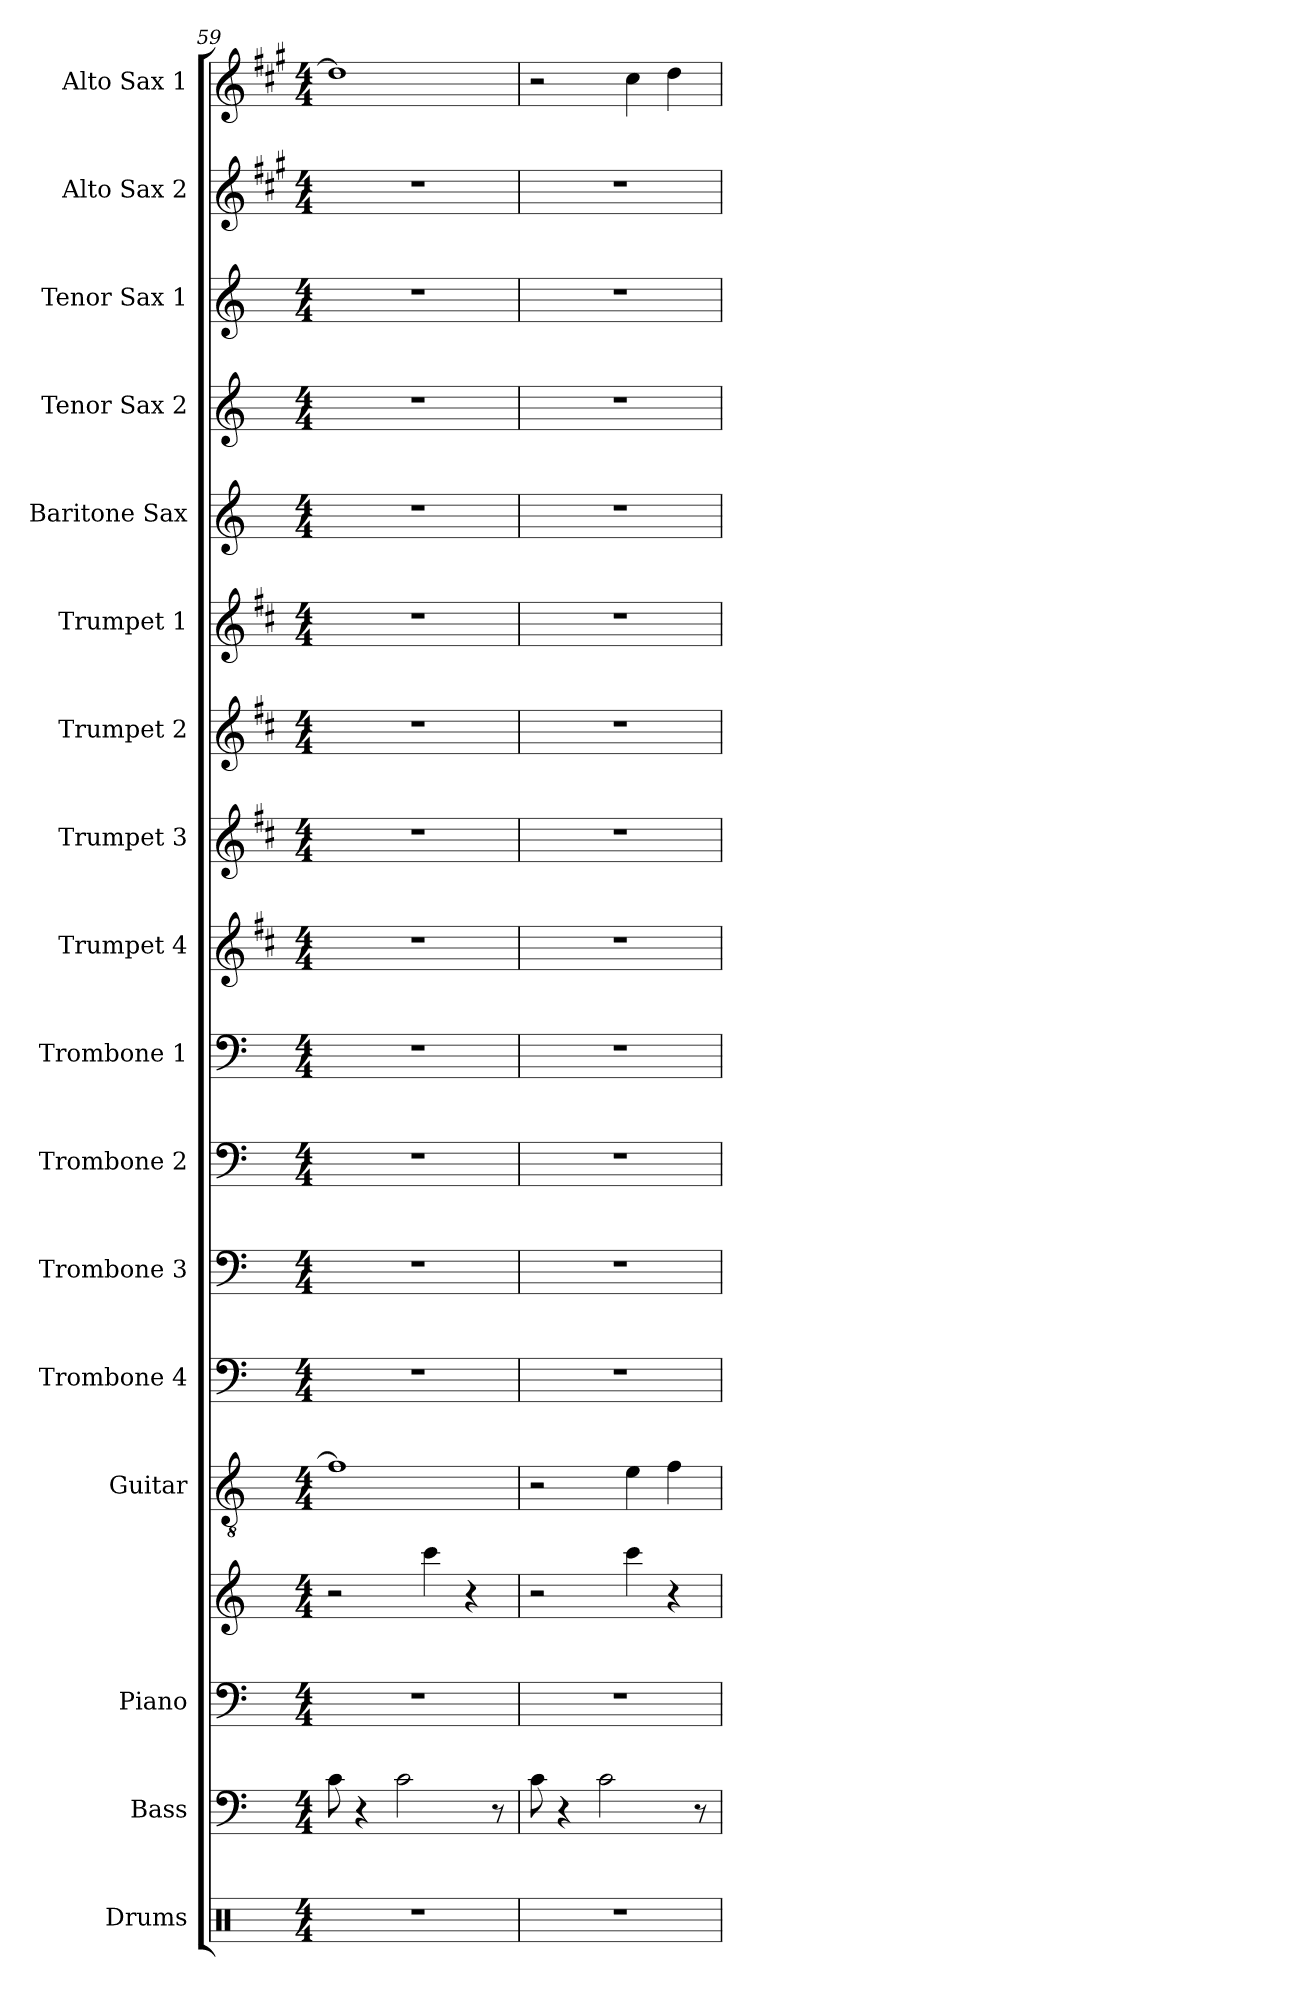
**kern	**kern	**kern	**kern	**kern	**kern	**kern	**kern	**kern	**kern	**kern	**kern	**kern	**kern	**kern	**kern	**kern	**kern
*part17	*part16	*part15	*part15	*part14	*part13	*part12	*part11	*part10	*part9	*part8	*part7	*part6	*part5	*part4	*part3	*part2	*part1
*staff18	*staff17	*staff16	*staff15	*staff14	*staff13	*staff12	*staff11	*staff10	*staff9	*staff8	*staff7	*staff6	*staff5	*staff4	*staff3	*staff2	*staff1
*I"Drums	*I"Bass	*I"Piano	*	*I"Guitar	*I"Trombone 4	*I"Trombone 3	*I"Trombone 2	*I"Trombone 1	*I"Trumpet 4	*I"Trumpet 3	*I"Trumpet 2	*I"Trumpet 1	*I"Baritone Sax	*I"Tenor Sax 2	*I"Tenor Sax 1	*I"Alto Sax 2	*I"Alto Sax 1
*I'Drums	*I'Bass	*I'Piano	*	*I'Gtr.	*I'Tbn. 4	*I'Tbn. 3	*I'Tbn. 2	*I'Tbn. 1	*I'Tpt. 4	*I'Tpt. 3	*I'Tpt. 2	*I'Tpt. 1	*I'Bari	*I'Tenor 2	*I'Tenor 1	*I'Alto 2	*I'Alto 1
*clefX	*clefF4	*clefF4	*clefG2	*clefGv2	*clefF4	*clefF4	*clefF4	*clefF4	*clefG2	*clefG2	*clefG2	*clefG2	*clefG2	*clefG2	*clefG2	*clefG2	*clefG2
*	*ITrd7c12	*	*	*	*	*	*	*	*ITrd1c2	*ITrd1c2	*ITrd1c2	*ITrd1c2	*ITrd12c21	*ITrd8c14	*ITrd8c14	*ITrd5c9	*ITrd5c9
*k[]	*k[]	*k[]	*k[]	*k[]	*k[]	*k[]	*k[]	*k[]	*k[]	*k[]	*k[]	*k[]	*k[]	*k[]	*k[]	*k[]	*k[]
*M4/4	*M4/4	*M4/4	*M4/4	*M4/4	*M4/4	*M4/4	*M4/4	*M4/4	*M4/4	*M4/4	*M4/4	*M4/4	*M4/4	*M4/4	*M4/4	*M4/4	*M4/4
=59	=59	=59	=59	=59	=59	=59	=59	=59	=59	=59	=59	=59	=59	=59	=59	=59	=59
1r	8C\	1r	2r	1f]	1r	1r	1r	1r	1r	1r	1r	1r	1r	1r	1r	1r	1f]
.	4r	.	.	.	.	.	.	.	.	.	.	.	.	.	.	.	.
.	2C\	.	.	.	.	.	.	.	.	.	.	.	.	.	.	.	.
.	.	.	4ccc\	.	.	.	.	.	.	.	.	.	.	.	.	.	.
.	.	.	4r	.	.	.	.	.	.	.	.	.	.	.	.	.	.
.	8r	.	.	.	.	.	.	.	.	.	.	.	.	.	.	.	.
=60	=60	=60	=60	=60	=60	=60	=60	=60	=60	=60	=60	=60	=60	=60	=60	=60	=60
1r	8C\	1r	2r	2r	1r	1r	1r	1r	1r	1r	1r	1r	1r	1r	1r	1r	2r
.	4r	.	.	.	.	.	.	.	.	.	.	.	.	.	.	.	.
.	2C\	.	.	.	.	.	.	.	.	.	.	.	.	.	.	.	.
.	.	.	4ccc\	4e\	.	.	.	.	.	.	.	.	.	.	.	.	4e\
.	.	.	4r	4f\	.	.	.	.	.	.	.	.	.	.	.	.	4f\
.	8r	.	.	.	.	.	.	.	.	.	.	.	.	.	.	.	.
=	=	=	=	=	=	=	=	=	=	=	=	=	=	=	=	=	=
*-	*-	*-	*-	*-	*-	*-	*-	*-	*-	*-	*-	*-	*-	*-	*-	*-	*-
